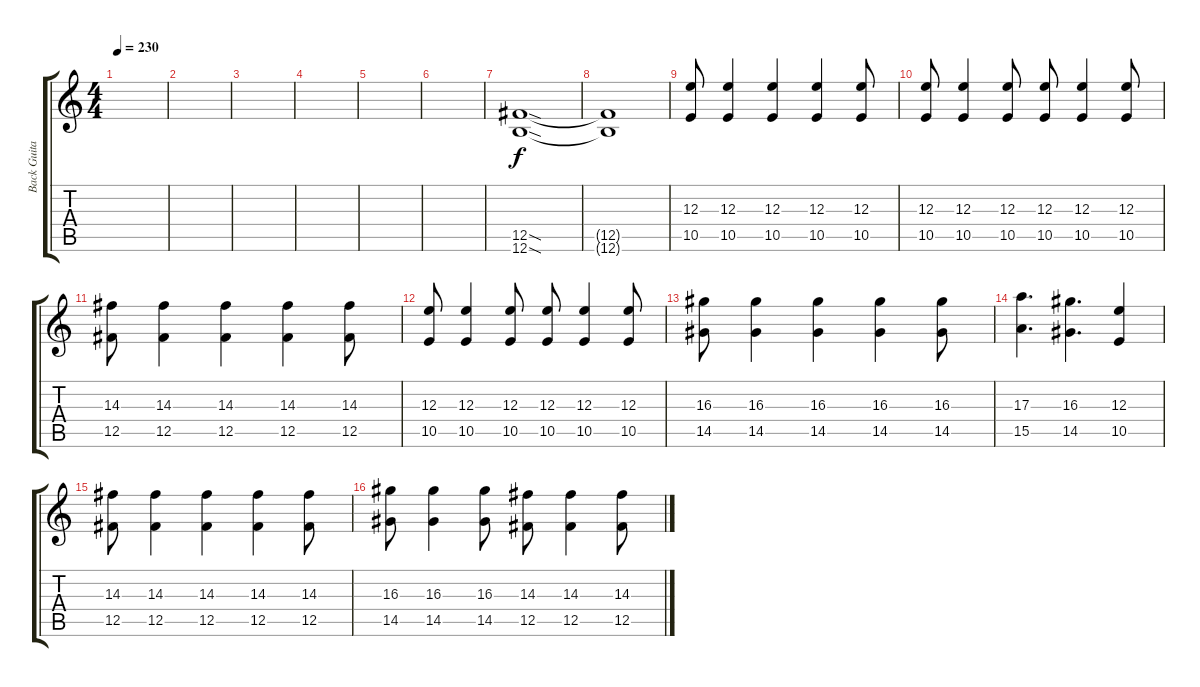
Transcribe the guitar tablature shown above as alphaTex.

\track ("Back Guitar" "Back Guita") {instrument distortionguitar}
\staff {score tabs}
\tuning (Db4 Ab3 E3 B2 Gb2 B1) {hide}
\ts (4 4)
\tempo 230
\clef g2
\ks c
|
|
|
|
|
|
(12.5{sod} 12.6{sod}).1 |
(12.5{t} 12.6{t}).1 |
(12.3 10.5).8 (12.3 10.5).4 (12.3 10.5).4 (12.3 10.5).4 (12.3 10.5).8 |
(12.3 10.5).8 (12.3 10.5).4 (12.3 10.5).8 (12.3 10.5).8 (12.3 10.5).4 (12.3 10.5).8 |
(14.3 12.5).8 (14.3 12.5).4 (14.3 12.5).4 (14.3 12.5).4 (14.3 12.5).8 |
(12.3 10.5).8 (12.3 10.5).4 (12.3 10.5).8 (12.3 10.5).8 (12.3 10.5).4 (12.3 10.5).8 |
(16.3 14.5).8 (16.3 14.5).4 (16.3 14.5).4 (16.3 14.5).4 (16.3 14.5).8 |
(17.3 15.5).4{d} (16.3 14.5).4{d} (12.3 10.5).4 |
(14.3 12.5).8 (14.3 12.5).4 (14.3 12.5).4 (14.3 12.5).4 (14.3 12.5).8 |
(16.3 14.5).8 (16.3 14.5).4 (16.3 14.5).8 (14.3 12.5).8 (14.3 12.5).4 (14.3 12.5).8
